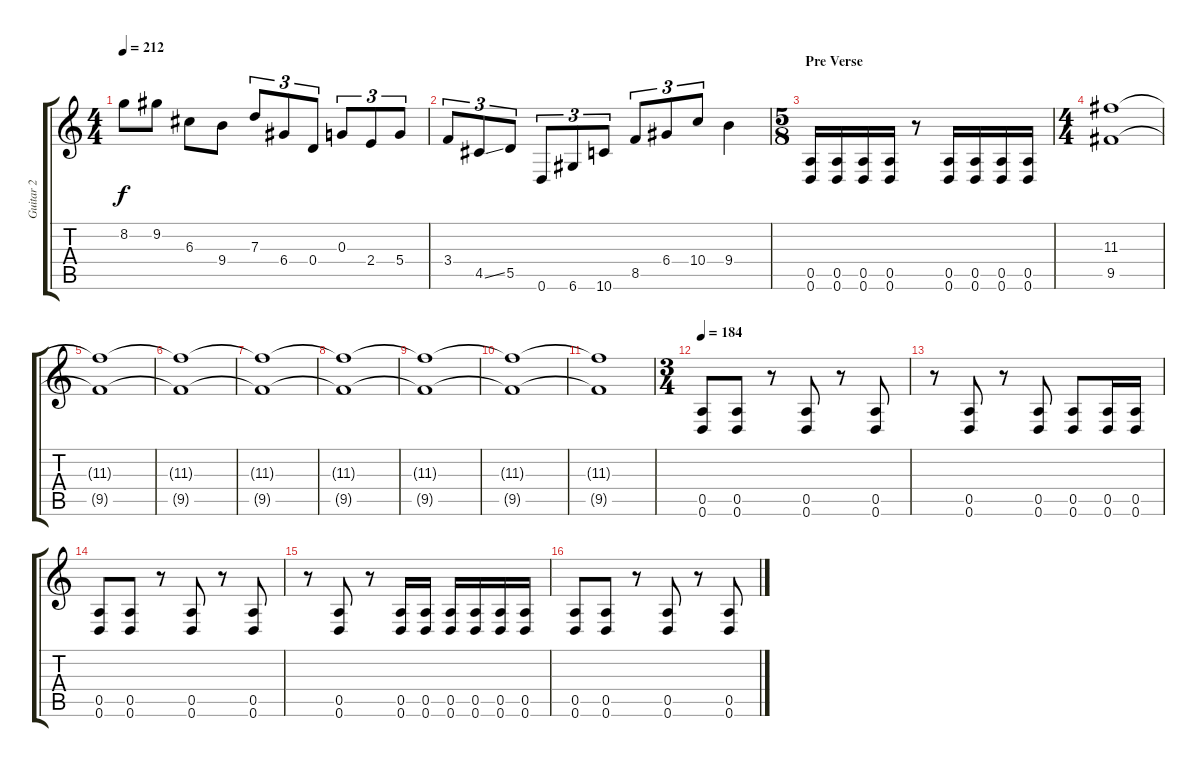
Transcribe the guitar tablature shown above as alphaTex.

\track ("Guitar 2" "Guitar 2") {instrument electricguitarmuted}
\staff {score tabs}
\tuning (E4 B3 G3 D3 A2 D2) {hide}
\ts (4 4)
\tempo 212
\clef g2
\ks c
8.2.8{dy f} 9.2.8 6.3.8 9.4.8 7.3.8{tu (3 2)} 6.4.8{tu (3 2)} 0.4.8{tu (3 2)} 0.3.8{tu (3 2)} 2.4.8{tu (3 2)} 5.4.8{tu (3 2)} |
3.4.8{tu (3 2)} 4.5{ss}.8{tu (3 2)} 5.5.8{tu (3 2)} 0.6.8{tu (3 2)} 6.6.8{tu (3 2)} 10.6.8{tu (3 2)} 8.5.8{tu (3 2)} 6.4.8{tu (3 2)} 10.4.8{tu (3 2)} 9.4.4 |
\ts (5 8)
\section ("" "Pre Verse")
(0.5 0.6).16 (0.5 0.6).16 (0.5 0.6).16 (0.5 0.6).16 r.8 (0.5 0.6).16 (0.5 0.6).16 (0.5 0.6).16 (0.5 0.6).16 |
\ts (4 4)
(11.3 9.5).1 |
(11.3{t} 9.5{t}).1 |
(11.3{t} 9.5{t}).1 |
(11.3{t} 9.5{t}).1 |
(11.3{t} 9.5{t}).1 |
(11.3{t} 9.5{t}).1 |
(11.3{t} 9.5{t}).1 |
(11.3{t} 9.5{t}).1 |
\ts (3 4)
\tempo 184
(0.5 0.6).8 (0.5 0.6).8 r.8 (0.5 0.6).8 r.8 (0.5 0.6).8 |
r.8 (0.5 0.6).8 r.8 (0.5 0.6).8 (0.5 0.6).8 (0.5 0.6).16 (0.5 0.6).16 |
(0.5 0.6).8 (0.5 0.6).8 r.8 (0.5 0.6).8 r.8 (0.5 0.6).8 |
r.8 (0.5 0.6).8 r.8 (0.5 0.6).16 (0.5 0.6).16 (0.5 0.6).16 (0.5 0.6).16 (0.5 0.6).16 (0.5 0.6).16 |
(0.5 0.6).8 (0.5 0.6).8 r.8 (0.5 0.6).8 r.8 (0.5 0.6).8
